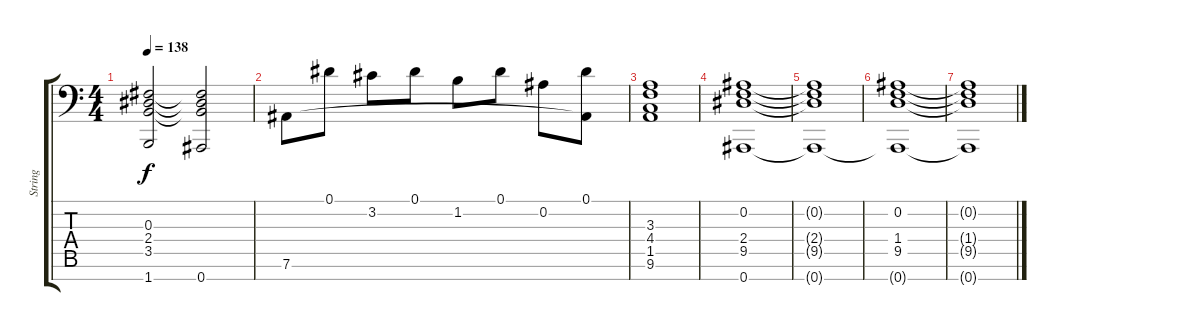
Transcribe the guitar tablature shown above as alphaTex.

\track ("String" "String") {instrument stringensemble1}
\staff {score tabs}
\tuning (Eb4 Bb3 Gb3 Db3 Ab2 Eb2 Bb1) {hide}
\ts (4 4)
\tempo 138
\clef f4
\ks c
(0.3 2.4 3.5 1.7).2{dy f} (0.3{t} 2.4{t} 3.5{t} 0.7).2 |
7.6.8 0.1.8 3.2.8 0.1.8 1.2.8 0.1.8 0.2.8 (0.1 7.6{t}).8 |
(3.3 4.4 1.5 9.6).1 |
(0.2 2.4 9.5 0.7).1 |
(0.2{t} 2.4{t} 9.5{t} 0.7{t}).1 |
(0.2 1.4 9.5 0.7{t}).1 |
(0.2{t} 1.4{t} 9.5{t} 0.7{t}).1
